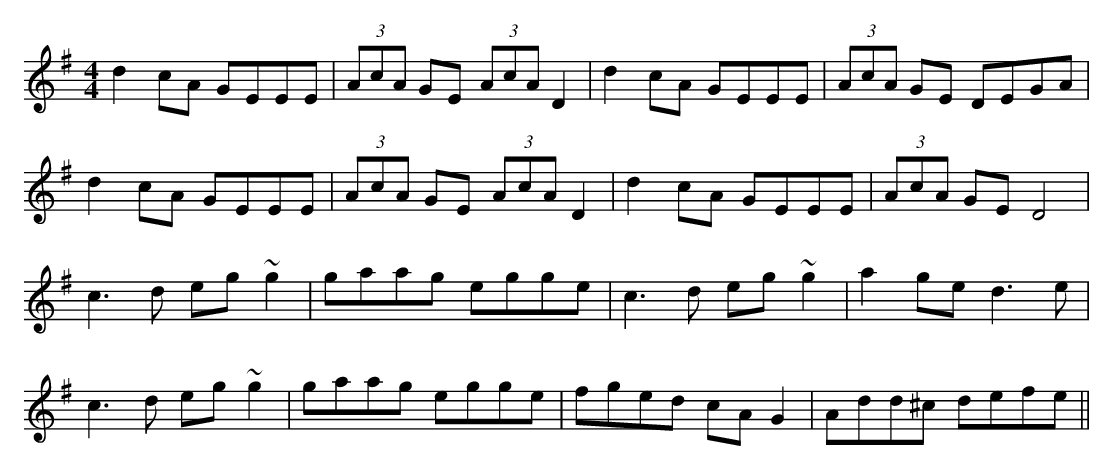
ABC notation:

X:1
M:4/4
K:Dmix
d2cA GEEE|(3AcA GE (3AcA D2|d2cA GEEE|(3AcA GE DEGA|
d2cA GEEE|(3AcA GE (3AcA D2|d2cA GEEE|(3AcA GE D4|
c3d eg~g2|gaag egge|c3d eg~g2|a2ge d3e|
c3d eg~g2|gaag egge|fged cAG2|Add^c defe||
